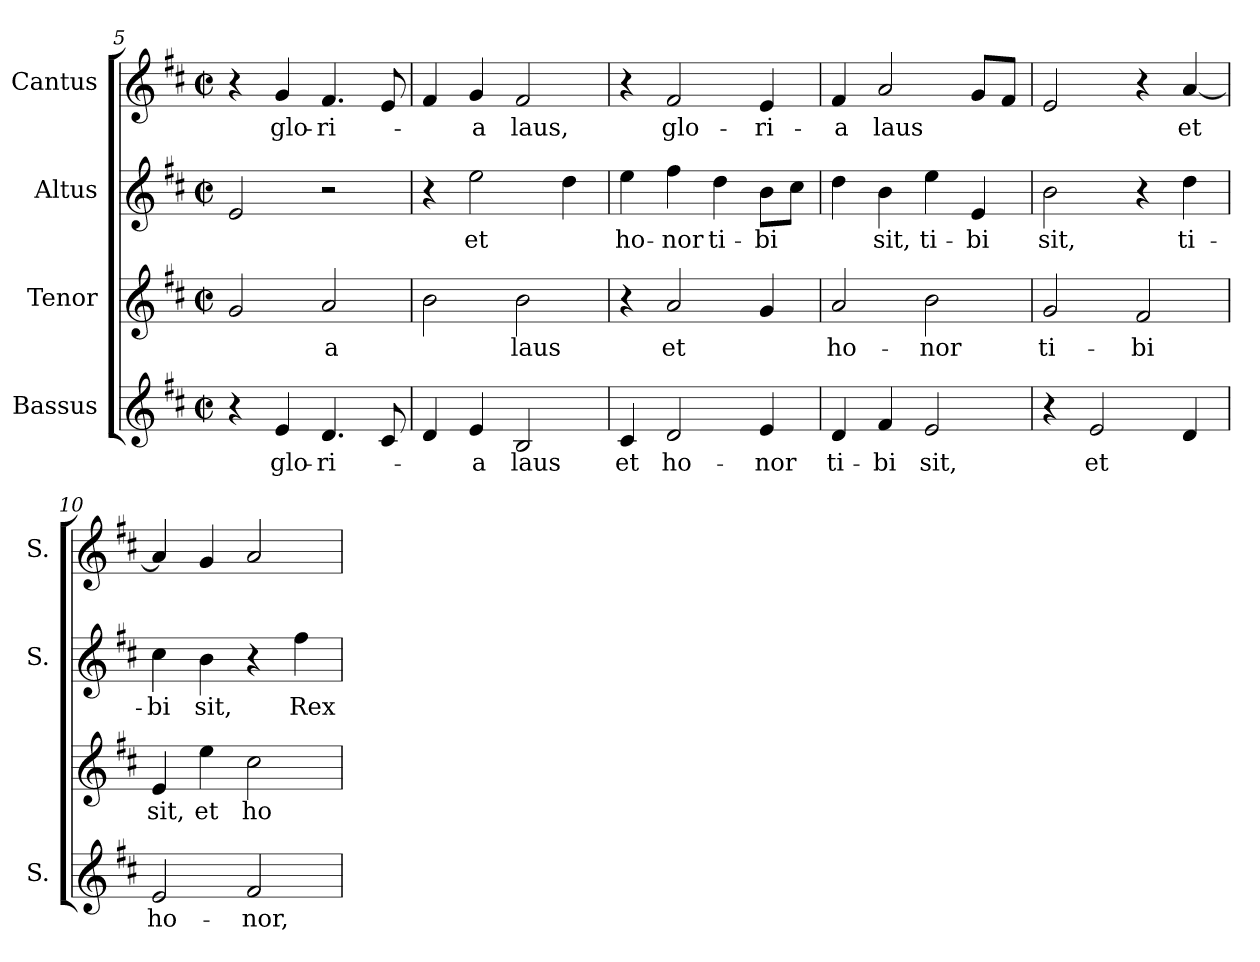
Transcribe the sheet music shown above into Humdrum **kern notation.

**kern	**text	**kern	**text	**kern	**text	**kern	**text
*part4	*part4	*part3	*part3	*part2	*part2	*part1	*part1
*staff4	*staff4	*staff3	*staff3	*staff2	*staff2	*staff1	*staff1
*I"Bassus	*	*I"Tenor	*	*I"Altus	*	*I"Cantus	*
*I'S.	*	*	*	*I'S.	*	*I'S.	*
*clefG2	*	*clefG2	*	*clefG2	*	*clefG2	*
*k[f#c#]	*	*k[f#c#]	*	*k[f#c#]	*	*k[f#c#]	*
*D:	*	*D:	*	*D:	*	*D:	*
*M2/2	*	*M2/2	*	*M2/2	*	*M2/2	*
*met(c|)	*	*met(c|)	*	*met(c|)	*	*met(c|)	*
=5	=5	=5	=5	=5	=5	=5	=5
4r	.	2gi/	.	2ei/	.	4r	.
!	!LO:LY:b:color=#000000	!	!	!	!	!	!
!	!	!	!	!	!	!	!LO:LY:b:color=#000000
4ei/	glo-	.	.	.	.	4gi/	glo-
!	!LO:LY:b:color=#000000	!	!	!	!	!	!
!	!	!	!LO:LY:b:color=#000000	!	!	!	!
!	!	!	!	!	!	!	!LO:LY:b:color=#000000
4.di/	-ri-	2ai/	-a	2r	.	4.f#i/	-ri-
8c#i/	.	.	.	.	.	8ei/	.
!!LO:LB:g=z
=6	=6	=6	=6	=6	=6	=6	=6
4di/	.	2bi\	.	4r	.	4f#i/	.
!	!LO:LY:b:color=#000000	!	!	!	!	!	!
!	!	!	!	!	!LO:LY:b:color=#000000	!	!
!	!	!	!	!	!	!	!LO:LY:b:color=#000000
4ei/	-a	.	.	2eei\	et	4gi/	-a
!	!LO:LY:b:color=#000000	!	!	!	!	!	!
!	!	!	!LO:LY:b:color=#000000	!	!	!	!
!	!	!	!	!	!	!	!LO:LY:b:color=#000000
2Bi/	laus	2bi\	laus	.	.	2f#i/	laus,
.	.	.	.	4ddi\	.	.	.
=7	=7	=7	=7	=7	=7	=7	=7
!	!LO:LY:b:color=#000000	!	!	!	!	!	!
!	!	!	!	!	!LO:LY:b:color=#000000	!	!
4c#i/	et	4r	.	4eei\	ho-	4r	.
!	!LO:LY:b:color=#000000	!	!	!	!	!	!
!	!	!	!LO:LY:b:color=#000000	!	!	!	!
!	!	!	!	!	!LO:LY:b:color=#000000	!	!
!	!	!	!	!	!	!	!LO:LY:b:color=#000000
2di/	ho-	2ai/	et	4ff#i\	-nor	2f#i/	glo-
!	!	!	!	!	!LO:LY:b:color=#000000	!	!
.	.	.	.	4ddi\	ti-	.	.
!	!LO:LY:b:color=#000000	!	!	!	!	!	!
!	!	!	!	!	!LO:LY:b:color=#000000	!	!
!	!	!	!	!	!	!	!LO:LY:b:color=#000000
4ei/	-nor	4gi/	.	8bi\L	-bi	4ei/	-ri-
.	.	.	.	8cc#i\J	.	.	.
=8	=8	=8	=8	=8	=8	=8	=8
!	!LO:LY:b:color=#000000	!	!	!	!	!	!
!	!	!	!LO:LY:b:color=#000000	!	!	!	!
!	!	!	!	!	!	!	!LO:LY:b:color=#000000
4di/	ti-	2ai/	ho-	4ddi\	.	4f#i/	-a
!	!LO:LY:b:color=#000000	!	!	!	!	!	!
!	!	!	!	!	!LO:LY:b:color=#000000	!	!
!	!	!	!	!	!	!	!LO:LY:b:color=#000000
4f#i/	-bi	.	.	4bi\	sit,	2ai/	laus
!	!LO:LY:b:color=#000000	!	!	!	!	!	!
!	!	!	!LO:LY:b:color=#000000	!	!	!	!
!	!	!	!	!	!LO:LY:b:color=#000000	!	!
2ei/	sit,	2bi\	-nor	4eei\	ti-	.	.
!	!	!	!	!	!LO:LY:b:color=#000000	!	!
.	.	.	.	4ei/	-bi	8gi/L	.
.	.	.	.	.	.	8f#i/J	.
=9	=9	=9	=9	=9	=9	=9	=9
!	!	!	!LO:LY:b:color=#000000	!	!	!	!
!	!	!	!	!	!LO:LY:b:color=#000000	!	!
4r	.	2gi/	ti-	2bi\	sit,	2ei/	.
!	!LO:LY:b:color=#000000	!	!	!	!	!	!
2ei/	et	.	.	.	.	.	.
!	!	!	!LO:LY:b:color=#000000	!	!	!	!
.	.	2f#i/	-bi	4r	.	4r	.
!	!	!	!	!	!LO:LY:b:color=#000000	!	!
!	!	!	!	!	!	!	!LO:LY:b:color=#000000
4di/	.	.	.	4ddi\	ti-	[<4ai/	et
=10	=10	=10	=10	=10	=10	=10	=10
!	!LO:LY:b:color=#000000	!	!	!	!	!	!
!	!	!	!LO:LY:b:color=#000000	!	!	!	!
!	!	!	!	!	!LO:LY:b:color=#000000	!	!
2ei/	ho-	4ei/	sit,	4cc#i\	-bi	4ai/]	.
!	!	!	!LO:LY:b:color=#000000	!	!	!	!
!	!	!	!	!	!LO:LY:b:color=#000000	!	!
.	.	4eei\	et	4bi\	sit,	4gi/	.
!	!LO:LY:b:color=#000000	!	!	!	!	!	!
!	!	!	!LO:LY:b:color=#000000	!	!	!	!
2f#i/	-nor,	2cc#i\	ho-	4r	.	2ai/	.
!	!	!	!	!	!LO:LY:b:color=#000000	!	!
.	.	.	.	4ff#i\	Rex	.	.
=	=	=	=	=	=	=	=
*-	*-	*-	*-	*-	*-	*-	*-
